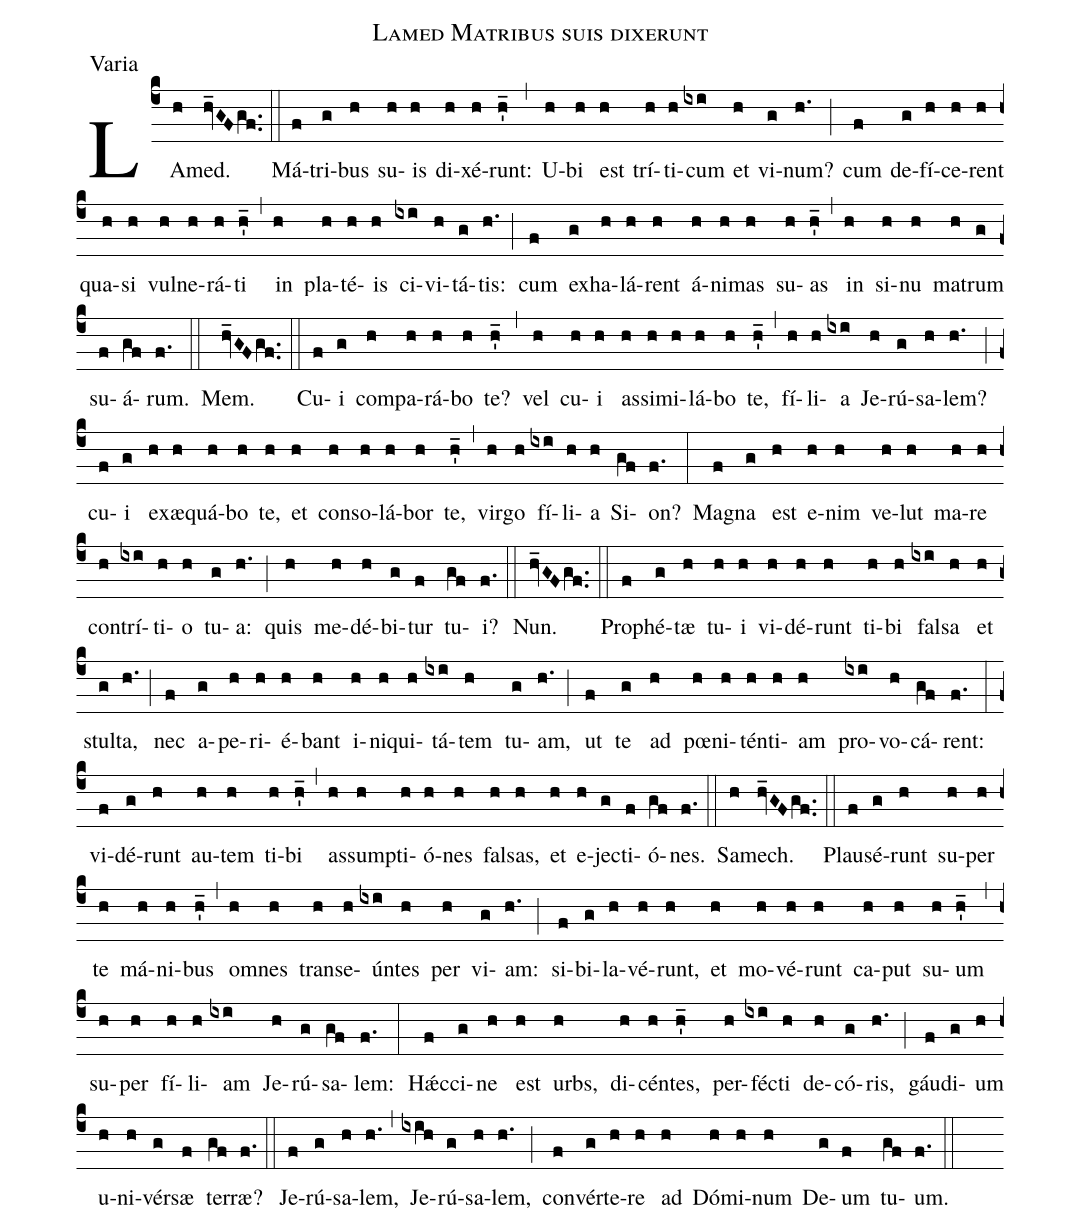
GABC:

name:Lamed Matribus suis dixerunt;
office-part:Varia;
%%
(c4) LA(h)med.(hv_GFgf..) (::) Má(f)tri(g)bus(h) su(h)is(h) di(h)xé(h)runt:(h'_) (,) U(h)bi(h) est(h) trí(h)ti(h)cum(ixi) et(h) vi(g)num?(h.) (;) cum(f) de(g)fí(h)ce(h)rent(h) qua(h)si(h) vul(h)ne(h)rá(h)ti(h'_) (,) in(h) pla(h)té(h)is(h) ci(ixi)vi(h)tá(g)tis:(h.) (;) cum(f) ex(g)ha(h)lá(h)rent(h) á(h)ni(h)mas(h) su(h)as(h'_) (,) in(h) si(h)nu(h) ma(h)trum(g) su(f)á(gf)rum.(f.) (::) Mem.(hv_GFgf..) (::) Cu(f)i(g) com(h)pa(h)rá(h)bo(h) te?(h'_) (,) vel(h) cu(h)i(h) as(h)si(h)mi(h)lá(h)bo(h) te,(h'_) (,) fí(h)li(h)a(ixi) Je(h)rú(g)sa(h)lem?(h.) (;) cu(f)i(g) e(h)xæ(h)quá(h)bo(h) te,(h) et(h) con(h)so(h)lá(h)bor(h) te,(h'_) (,) vir(h)go(h) fí(ixi)li(h)a(h) Si(gf)on?(f.) (:) Ma(f)gna(g) est(h) e(h)nim(h) ve(h)lut(h) ma(h)re(h) con(h)trí(ixi)ti(h)o(h) tu(g)a:(h.) (;) quis(h) me(h)dé(h)bi(g)tur(f) tu(gf)i?(f.) (::) Nun.(hv_GFgf..) (::) Pro(f)phé(g)tæ(h) tu(h)i(h) vi(h)dé(h)runt(h) ti(h)bi(h) fal(ixi)sa(h) et(h) stul(g)ta,(h.) (;) nec(f) a(g)pe(h)ri(h)é(h)bant(h) i(h)ni(h)qui(h)tá(ixi)tem(h) tu(g)am,(h.) (;) ut(f) te(g) ad(h) p<sp>oe</sp>(h)ni(h)tén(h)ti(h)am(h) pro(ixi)vo(h)cá(gf)rent:(f.) (:) vi(f)dé(g)runt(h) au(h)tem(h) ti(h)bi(h'_) (,) as(h)sum(h)pti(h)ó(h)nes(h) fal(h)sas,(h) et(h) e(h)je(g)cti(f)ó(gf)nes.(f.) (::) Sa(h)mech.(hv_GFgf..) (::) Plau(f)sé(g)runt(h) su(h)per(h) te(h) má(h)ni(h)bus(h'_) (,) om(h)nes(h) tran(h)se(h)ún(ixi)tes(h) per(h) vi(g)am:(h.) (;) si(f)bi(g)la(h)vé(h)runt,(h) et(h) mo(h)vé(h)runt(h) ca(h)put(h) su(h)um(h'_) (,) su(h)per(h) fí(h)li(h)am(ixi) Je(h)rú(g)sa(gf)lem:(f.) (:) H<sp>'ae</sp>c(f)ci(g)ne(h) est(h) urbs,(h) di(h)cén(h)tes,(h'_) per(h)fé(ixi)cti(h) de(h)có(g)ris,(h.) (;) gáu(f)di(g)um(h) u(h)ni(h)vér(g)sæ(f) ter(gf)ræ?(f.) (::) Je(f)rú(g)sa(h)lem,(h.) (,) Je(ixih)rú(g)sa(h)lem,(h.) (;) con(f)vér(g)te(h)re(h) ad(h) Dó(h)mi(h)num(h) De(g)um(f) tu(gf)um.(f.) (::)
